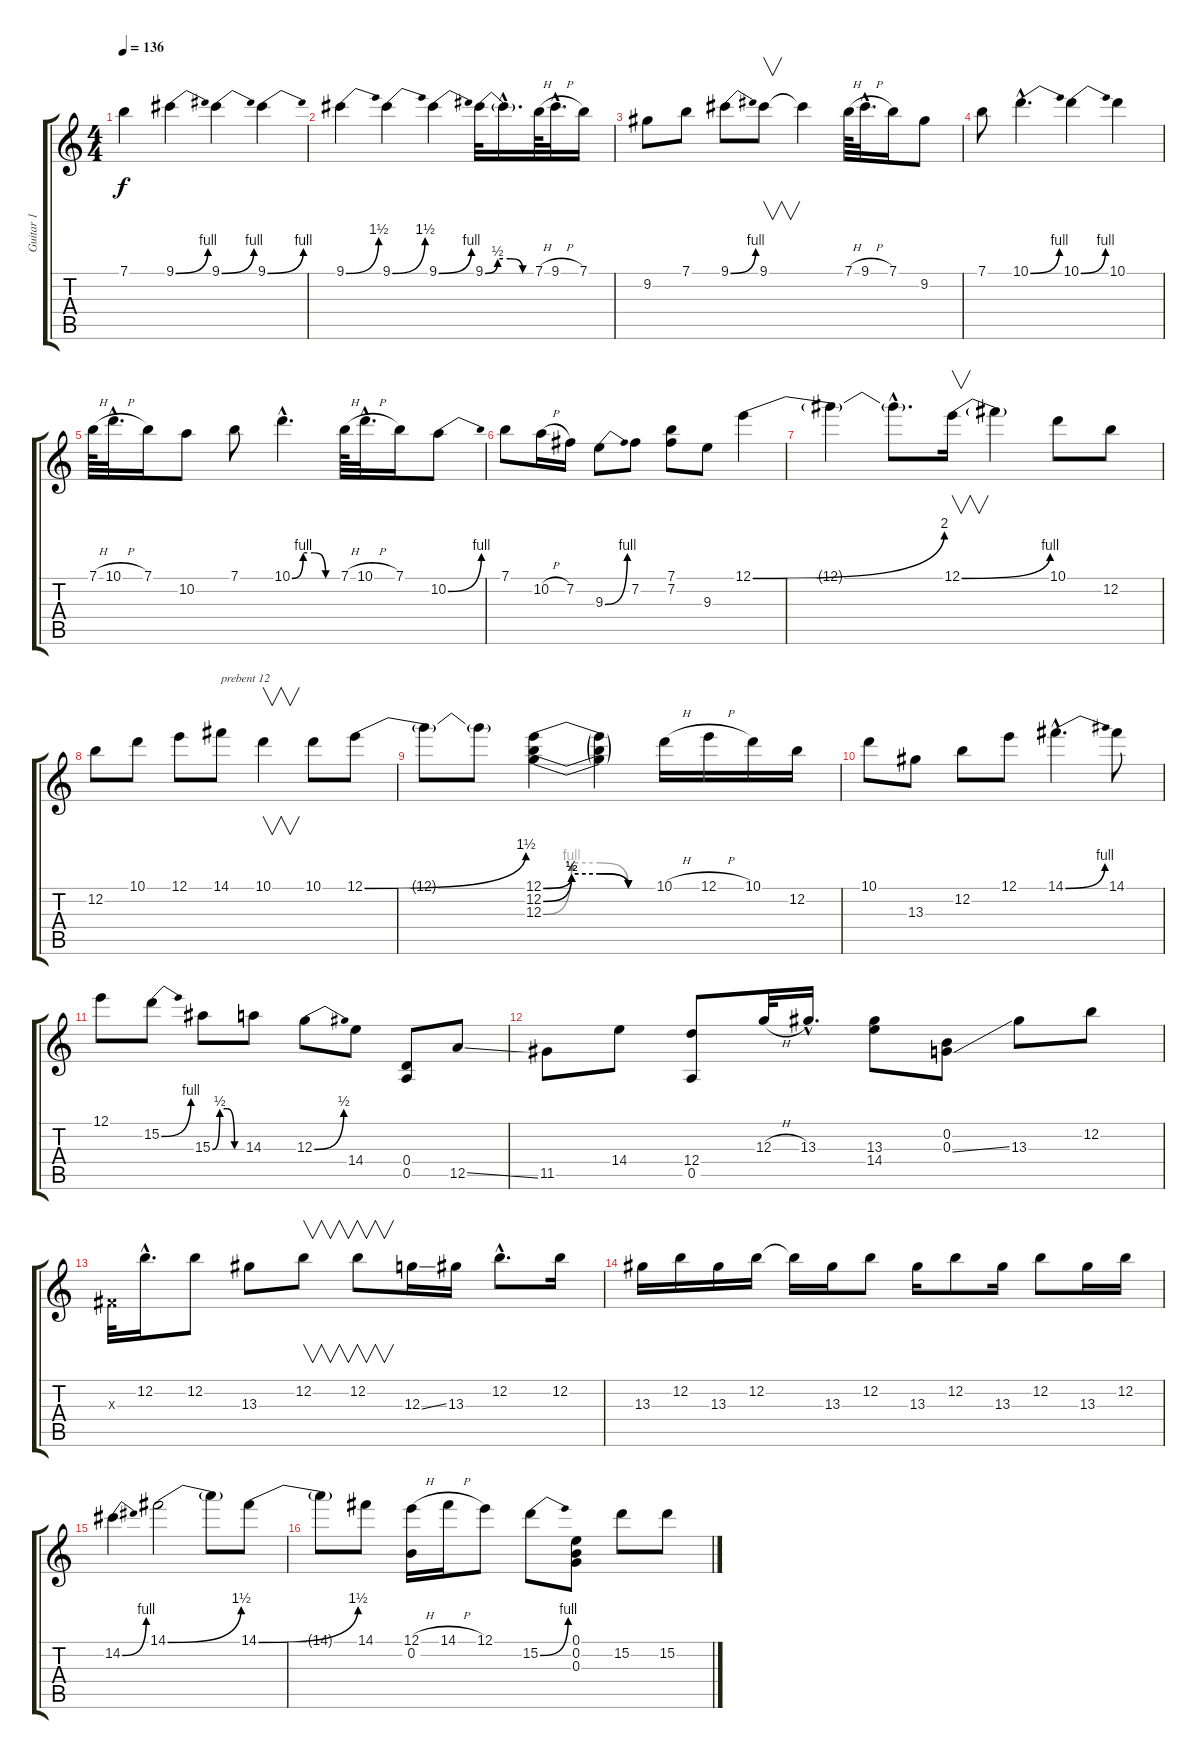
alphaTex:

\track ("Guitar 1" "Guitar 1") {instrument distortionguitar}
\staff {score tabs}
\tuning (E4 B3 G3 D3 A2 E2) {hide}
\ts (4 4)
\tempo 136
\clef g2
\ks c
7.1.4{dy f} 9.1{be (bend 0 0 60 4)}.4 9.1{be (bend 0 0 60 4)}.4 9.1{be (bend 0 0 60 4)}.4 |
9.1{be (bend 0 0 60 6)}.4 9.1{be (bend 0 0 60 6)}.4 9.1{be (bend 0 0 60 4)}.4 9.1{be (custom 0 0 15 2 30 2 45 0 60 0)}.32 9.1{hac t}.16{d} 7.1{h}.64 9.1{h hac}.32{d} 7.1.16 |
9.2.8 7.1.8 9.1{be (bend 0 0 60 4)}.8 9.1.8{v} 9.1{t}.4 7.1{h}.64 9.1{h hac}.32{d} 7.1.16 9.2.8 |
7.1.8 10.1{be (bend 0 0 60 4) hac}.4{d} 10.1{be (bend 0 0 60 4)}.4 10.1.4 |
7.1{h}.64 10.1{h hac}.32{d} 7.1.16 10.2.8 7.1.8 10.1{be (custom 0 0 15 4 30 4 45 0 60 0) hac}.4{d} 7.1{h}.64 10.1{h hac}.32{d} 7.1.16 10.2{be (bend 0 0 60 4)}.8 |
7.1.8 10.2{h}.16 7.2.16 9.3{be (bend 0 0 60 4)}.8 7.2.8 (7.1 7.2).8 9.3.8 12.1{be (bend 0 0 60 8)}.4 |
12.1{t}.4 12.1{hac t}.8{d} 12.1{be (bend 0 0 60 4)}.16{v} 12.1{t}.4 10.1.8 12.2.8 |
12.2.8 10.1.8 12.1.8 14.1.8{txt "prebent 12"} 10.1.4{v} 10.1.8 12.1{be (bend 0 0 60 6)}.8 |
12.1{t}.8 12.1{t}.8 (12.1{be (custom 0 0 15 2 30 2 45 0 60 0)} 12.2{be (custom 0 0 15 2 30 2 45 0 60 0)} 12.3{be (custom 0 0 15 4 30 4 45 0 60 0)}).4 (12.1{t} 12.2{t} 12.3{t}).4 10.1{h}.16 12.1{h}.16 10.1.16 12.2.16 |
10.1.8 13.3.8 12.2.8 12.1.8 14.1{be (bend 0 0 60 4) hac}.4{d} 14.1.8 |
12.1.8 15.2{be (bend 0 0 60 4)}.8 15.3{be (custom 0 0 15 2 30 2 45 0 60 0)}.8 14.3.8 12.3{be (bend 0 0 60 2)}.8 14.4.8 (0.4 0.5).8 12.5{ss}.8 |
11.5.8 14.4.8 (12.4 0.5).8 12.3{h}.32 13.3{hac}.16{d} (13.3 14.4).8 (0.2 0.3{ss}).8 13.3.8 12.2.8 |
-1.3{x}.32 12.2{hac}.16{d} 12.2.8 13.3.8 12.2.8{v} 12.2.8{v} 12.3{ss}.16 13.3.16 12.2{hac}.8{d} 12.2.16 |
13.3.16 12.2.16 13.3.16 12.2.16 12.2{t}.16 13.3.16 12.2.8 13.3.16 12.2.8 13.3.16 12.2.8 13.3.16 12.2.16 |
14.2{be (bend 0 0 60 4)}.4 14.1{be (bend 0 0 60 6)}.2 14.1{t}.8 14.1{be (bend 0 0 60 6)}.8 |
14.1{t}.8 14.1.8 (12.1{h} 0.2).16 14.1{h}.16 12.1.8 15.2{be (bend 0 0 60 4)}.8 (0.1 0.2 0.3).8 15.2.8 15.2.8
